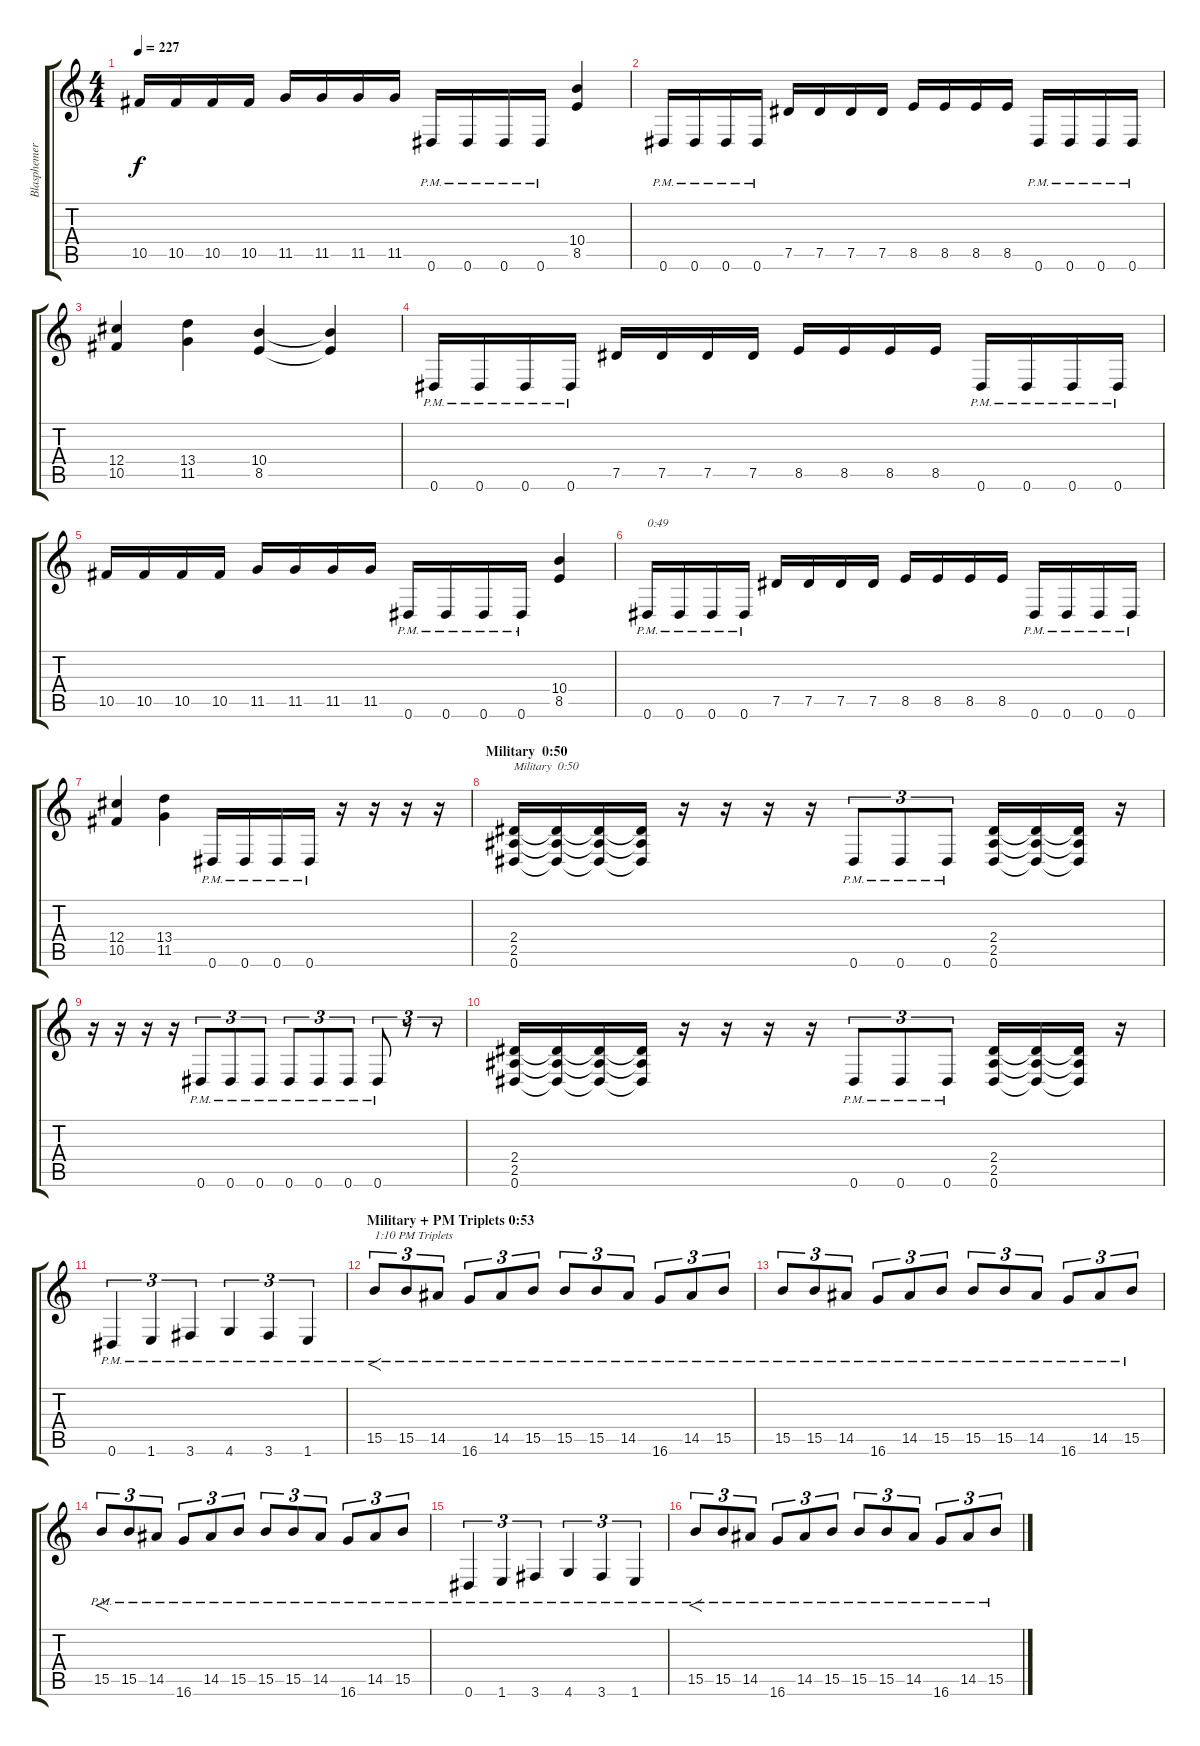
\track ("Blasphemer - ADD SOLO, please.Bars 68-75" "Blasphemer") {instrument overdrivenguitar}
\staff {score tabs}
\tuning (Eb4 Bb3 Gb3 Db3 Ab2 Eb2) {hide}
\ts (4 4)
\tempo 227
\clef g2
\ks c
10.5.16{dy f} 10.5.16 10.5.16 10.5.16 11.5.16 11.5.16 11.5.16 11.5.16 0.6{pm}.16 0.6{pm}.16 0.6{pm}.16 0.6{pm}.16 (10.4 8.5).4 |
0.6{pm}.16 0.6{pm}.16 0.6{pm}.16 0.6{pm}.16 7.5.16 7.5.16 7.5.16 7.5.16 8.5.16 8.5.16 8.5.16 8.5.16 0.6{pm}.16 0.6{pm}.16 0.6{pm}.16 0.6{pm}.16 |
(12.4 10.5).4 (13.4 11.5).4 (10.4 8.5).4 (10.4{t} 8.5{t}).4 |
0.6{pm}.16 0.6{pm}.16 0.6{pm}.16 0.6{pm}.16 7.5.16 7.5.16 7.5.16 7.5.16 8.5.16 8.5.16 8.5.16 8.5.16 0.6{pm}.16 0.6{pm}.16 0.6{pm}.16 0.6{pm}.16 |
10.5.16 10.5.16 10.5.16 10.5.16 11.5.16 11.5.16 11.5.16 11.5.16 0.6{pm}.16 0.6{pm}.16 0.6{pm}.16 0.6{pm}.16 (10.4 8.5).4 |
0.6{pm}.16{txt "0:49"} 0.6{pm}.16 0.6{pm}.16 0.6{pm}.16 7.5.16 7.5.16 7.5.16 7.5.16 8.5.16 8.5.16 8.5.16 8.5.16 0.6{pm}.16 0.6{pm}.16 0.6{pm}.16 0.6{pm}.16 |
(12.4 10.5).4 (13.4 11.5).4 0.6{pm}.16 0.6{pm}.16 0.6{pm}.16 0.6{pm}.16 r.16 r.16 r.16 r.16 |
\section ("" "Military  0:50")
(2.4 2.5 0.6).16{txt "Military  0:50"} (2.4{t} 2.5{t} 0.6{t}).16 (2.4{t} 2.5{t} 0.6{t}).16 (2.4{t} 2.5{t} 0.6{t}).16 r.16 r.16 r.16 r.16 0.6{pm}.8{tu (3 2)} 0.6{pm}.8{tu (3 2)} 0.6{pm}.8{tu (3 2)} (2.4 2.5 0.6).16 (2.4{t} 2.5{t} 0.6{t}).16 (2.4{t} 2.5{t} 0.6{t}).16 r.16 |
r.16 r.16 r.16 r.16 0.6{pm}.8{tu (3 2)} 0.6{pm}.8{tu (3 2)} 0.6{pm}.8{tu (3 2)} 0.6{pm}.8{tu (3 2)} 0.6{pm}.8{tu (3 2)} 0.6{pm}.8{tu (3 2)} 0.6{pm}.8{tu (3 2)} r.8{tu (3 2)} r.8{tu (3 2)} |
(2.4 2.5 0.6).16 (2.4{t} 2.5{t} 0.6{t}).16 (2.4{t} 2.5{t} 0.6{t}).16 (2.4{t} 2.5{t} 0.6{t}).16 r.16 r.16 r.16 r.16 0.6{pm}.8{tu (3 2)} 0.6{pm}.8{tu (3 2)} 0.6{pm}.8{tu (3 2)} (2.4 2.5 0.6).16 (2.4{t} 2.5{t} 0.6{t}).16 (2.4{t} 2.5{t} 0.6{t}).16 r.16 |
0.6{pm}.4{tu (3 2)} 1.6{pm}.4{tu (3 2)} 3.6{pm}.4{tu (3 2)} 4.6{pm}.4{tu (3 2)} 3.6{pm}.4{tu (3 2)} 1.6{pm}.4{tu (3 2)} |
\section ("" "Military + PM Triplets 0:53")
15.5{pm}.8{f tu (3 2) txt "1:10 PM Triplets " volume 11} 15.5{pm}.8{tu (3 2)} 14.5{pm}.8{tu (3 2)} 16.6{pm}.8{tu (3 2)} 14.5{pm}.8{tu (3 2)} 15.5{pm}.8{tu (3 2)} 15.5{pm}.8{tu (3 2)} 15.5{pm}.8{tu (3 2)} 14.5{pm}.8{tu (3 2)} 16.6{pm}.8{tu (3 2)} 14.5{pm}.8{tu (3 2)} 15.5{pm}.8{tu (3 2)} |
15.5{pm}.8{tu (3 2)} 15.5{pm}.8{tu (3 2)} 14.5{pm}.8{tu (3 2)} 16.6{pm}.8{tu (3 2)} 14.5{pm}.8{tu (3 2)} 15.5{pm}.8{tu (3 2)} 15.5{pm}.8{tu (3 2)} 15.5{pm}.8{tu (3 2)} 14.5{pm}.8{tu (3 2)} 16.6{pm}.8{tu (3 2)} 14.5{pm}.8{tu (3 2)} 15.5{pm}.8{tu (3 2)} |
15.5{pm}.8{f tu (3 2)} 15.5{pm}.8{tu (3 2)} 14.5{pm}.8{tu (3 2)} 16.6{pm}.8{tu (3 2)} 14.5{pm}.8{tu (3 2)} 15.5{pm}.8{tu (3 2)} 15.5{pm}.8{tu (3 2)} 15.5{pm}.8{tu (3 2)} 14.5{pm}.8{tu (3 2)} 16.6{pm}.8{tu (3 2)} 14.5{pm}.8{tu (3 2)} 15.5{pm}.8{tu (3 2)} |
0.6{pm}.4{tu (3 2)} 1.6{pm}.4{tu (3 2)} 3.6{pm}.4{tu (3 2)} 4.6{pm}.4{tu (3 2)} 3.6{pm}.4{tu (3 2)} 1.6{pm}.4{tu (3 2)} |
15.5{pm}.8{f tu (3 2)} 15.5{pm}.8{tu (3 2)} 14.5{pm}.8{tu (3 2)} 16.6{pm}.8{tu (3 2)} 14.5{pm}.8{tu (3 2)} 15.5{pm}.8{tu (3 2)} 15.5{pm}.8{tu (3 2)} 15.5{pm}.8{tu (3 2)} 14.5{pm}.8{tu (3 2)} 16.6{pm}.8{tu (3 2)} 14.5{pm}.8{tu (3 2)} 15.5{pm}.8{tu (3 2)}
